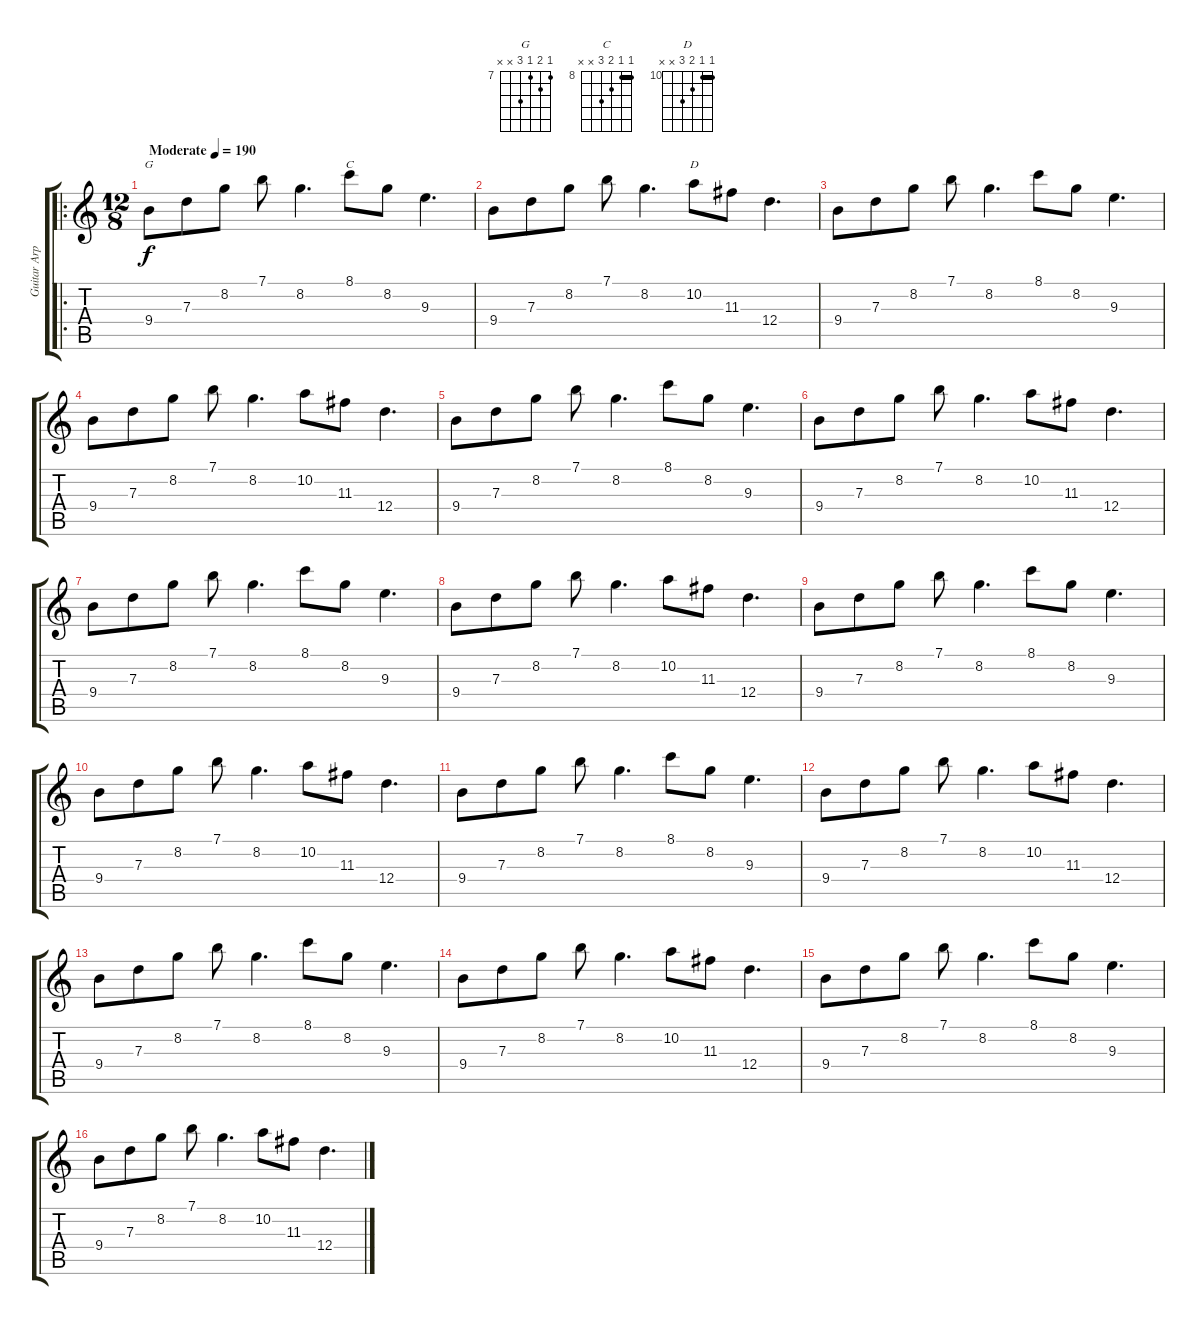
\track ("Guitar Arpegiatted" "Guitar Arp") {instrument acousticguitarsteel}
\staff {score tabs}
\tuning (E4 B3 G3 D3 A2 E2) {hide}
\chord ("G" 7 8 7 9 x x) {firstfret 7}
\chord ("C" 8 8 9 10 x x) {firstfret 8 barre 8}
\chord ("D" 10 10 11 12 x x) {firstfret 10 barre 10}
\ro
\ts (12 8)
\tempo (190 "Moderate")
\clef g2
\ks c
9.4.8{ch "G" dy f instrument acousticguitarsteel} 7.3.8 8.2.8 7.1.8 8.2.4{d} 8.1.8{ch "C"} 8.2.8 9.3.4{d} |
9.4.8 7.3.8 8.2.8 7.1.8 8.2.4{d} 10.2.8{ch "D"} 11.3.8 12.4.4{d} |
9.4.8 7.3.8 8.2.8 7.1.8 8.2.4{d} 8.1.8 8.2.8 9.3.4{d} |
9.4.8 7.3.8 8.2.8 7.1.8 8.2.4{d} 10.2.8 11.3.8 12.4.4{d} |
9.4.8 7.3.8 8.2.8 7.1.8 8.2.4{d} 8.1.8 8.2.8 9.3.4{d} |
9.4.8 7.3.8 8.2.8 7.1.8 8.2.4{d} 10.2.8 11.3.8 12.4.4{d} |
9.4.8 7.3.8 8.2.8 7.1.8 8.2.4{d} 8.1.8 8.2.8 9.3.4{d} |
9.4.8 7.3.8 8.2.8 7.1.8 8.2.4{d} 10.2.8 11.3.8 12.4.4{d} |
9.4.8 7.3.8 8.2.8 7.1.8 8.2.4{d} 8.1.8 8.2.8 9.3.4{d} |
9.4.8 7.3.8 8.2.8 7.1.8 8.2.4{d} 10.2.8 11.3.8 12.4.4{d} |
9.4.8 7.3.8 8.2.8 7.1.8 8.2.4{d} 8.1.8 8.2.8 9.3.4{d} |
9.4.8 7.3.8 8.2.8 7.1.8 8.2.4{d} 10.2.8 11.3.8 12.4.4{d} |
9.4.8 7.3.8 8.2.8 7.1.8 8.2.4{d} 8.1.8 8.2.8 9.3.4{d} |
9.4.8 7.3.8 8.2.8 7.1.8 8.2.4{d} 10.2.8 11.3.8 12.4.4{d} |
9.4.8 7.3.8 8.2.8 7.1.8 8.2.4{d} 8.1.8 8.2.8 9.3.4{d} |
9.4.8 7.3.8 8.2.8 7.1.8 8.2.4{d} 10.2.8 11.3.8 12.4.4{d}
